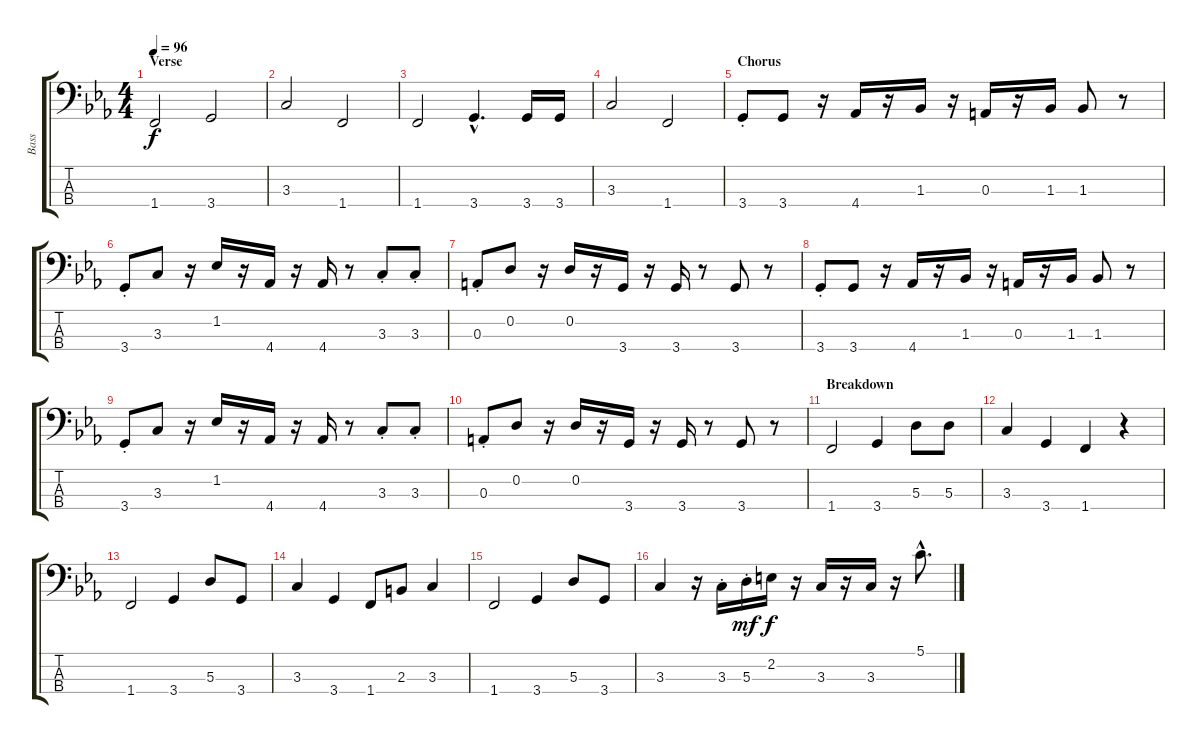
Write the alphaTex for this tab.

\track ("Bass" "Bass") {instrument electricbassfinger}
\staff {score tabs}
\tuning (G2 D2 A1 E1) {hide}
\ts (4 4)
\section ("" "Verse")
\tempo 96
\clef f4
\ks eb
1.4.2{dy f} 3.4.2 |
3.3.2 1.4.2 |
1.4.2 3.4{hac}.4{d} 3.4.16 3.4.16 |
3.3.2 1.4.2 |
\section ("" "Chorus")
3.4{st}.8 3.4.8 r.16 4.4.16 r.16 1.3.16 r.16 0.3.16 r.16 1.3.16 1.3.8 r.8 |
3.4{st}.8 3.3.8 r.16 1.2.16 r.16 4.4.16 r.16 4.4.16 r.8 3.3{st}.8 3.3{st}.8 |
0.3{st}.8 0.2.8 r.16 0.2.16 r.16 3.4.16 r.16 3.4.16 r.8 3.4.8 r.8 |
3.4{st}.8 3.4.8 r.16 4.4.16 r.16 1.3.16 r.16 0.3.16 r.16 1.3.16 1.3.8 r.8 |
3.4{st}.8 3.3.8 r.16 1.2.16 r.16 4.4.16 r.16 4.4.16 r.8 3.3{st}.8 3.3{st}.8 |
0.3{st}.8 0.2.8 r.16 0.2.16 r.16 3.4.16 r.16 3.4.16 r.8 3.4.8 r.8 |
\section ("" "Breakdown")
1.4.2 3.4.4 5.3.8 5.3.8 |
3.3.4 3.4.4 1.4.4 r.4 |
1.4.2 3.4.4 5.3.8 3.4.8 |
3.3.4 3.4.4 1.4.8 2.3.8 3.3.4 |
1.4.2 3.4.4 5.3.8 3.4.8 |
3.3.4 r.16 3.3{st}.16 5.3{st}.16{dy mf} 2.2.16{dy f} r.16 3.3.16 r.16 3.3.16 r.16 5.1{hac}.8{d}
